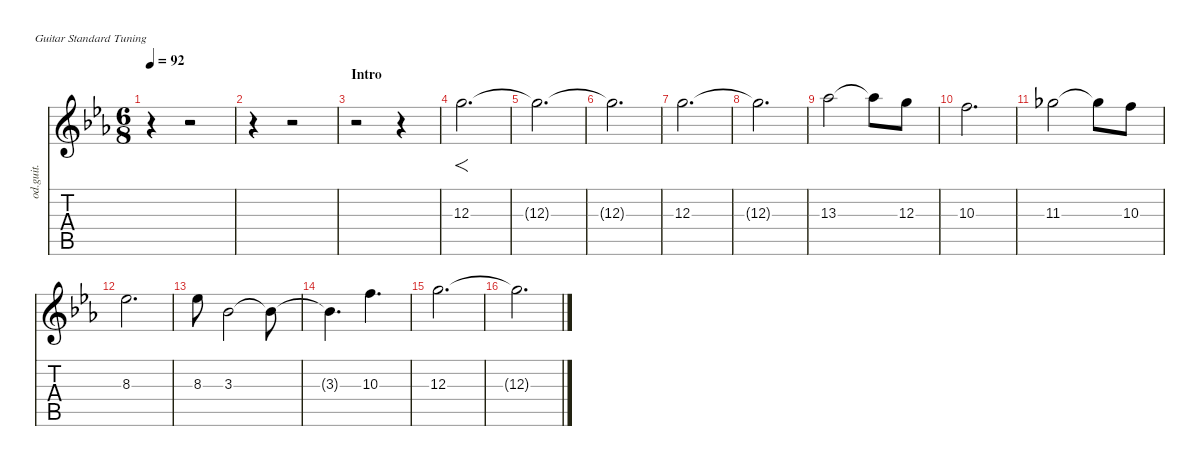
\defaultSystemsLayout 4
\hideDynamics
\bracketExtendMode nobrackets
\track ("Guitar - Mikael Åkerfeldt" "od.guit.") {instrument overdrivenguitar}
\staff {score tabs}
\tuning (E4 B3 G3 D3 A2 E2)
\ts (6 8)
\tempo 92
\clef g2
\ks cminor
r.4{dy f instrument overdrivenguitar} r.2 |
r.4 r.2 |
\section ("" "Intro")
r.2 r.4 |
12.3{acc forcenatural}.2{f d} |
12.3{t acc forcenatural}.2{d} |
12.3{t acc forcenatural}.2{d} |
12.3{acc forcenatural}.2{d} |
12.3{t acc forcenatural}.2{d} |
13.3{acc b}.2 13.3{t acc b}.8 12.3{acc forcenatural}.8 |
10.3{acc forcenatural}.2{d} |
11.3{acc b}.2 11.3{t acc b}.8 10.3{acc forcenatural}.8 |
8.3{acc b}.2{d} |
8.3{acc b}.8 3.3{acc b}.2 3.3{t acc b}.8 |
3.3{t acc b}.4{d} 10.3{acc forcenatural}.4{d} |
12.3{acc forcenatural}.2{d} |
12.3{t acc forcenatural}.2{d}
